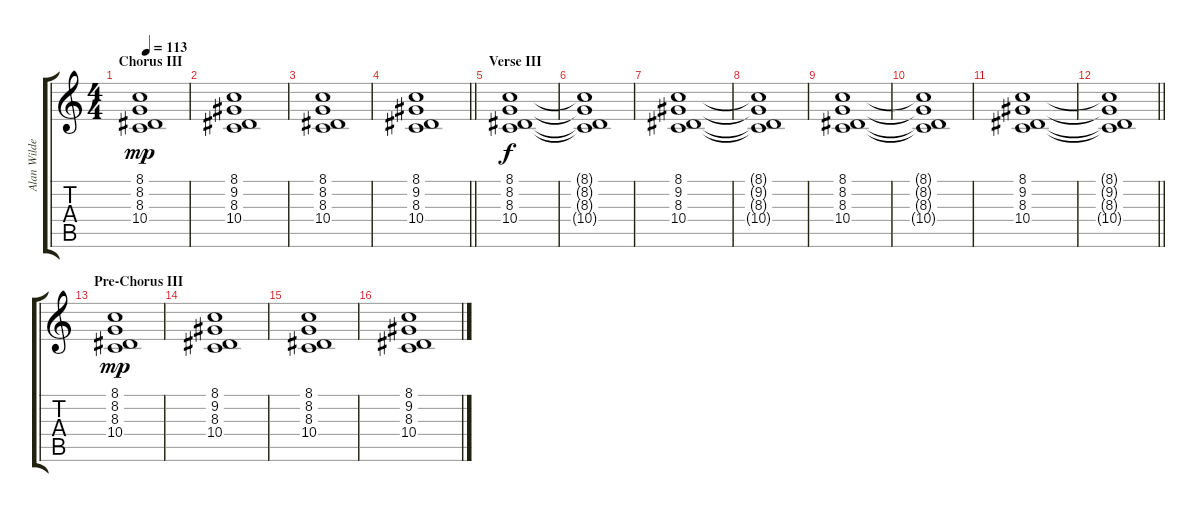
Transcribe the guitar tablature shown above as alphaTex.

\track ("Alan Wilder - Choir Pad" "Alan Wilde") {instrument pad4choir}
\staff {score tabs}
\tuning (E4 B3 G3 D3 A2 E2) {hide}
\ts (4 4)
\section ("" "Chorus III")
\tempo 113
\clef g2
\ks c
(8.1 8.2 8.3 10.4).1{dy mp} |
(8.1 9.2 8.3 10.4).1 |
(8.1 8.2 8.3 10.4).1 |
\barLineRight lightlight
(8.1 9.2 8.3 10.4).1 |
\section ("" "Verse III")
(8.1 8.2 8.3 10.4).1{dy f} |
(8.1{t} 8.2{t} 8.3{t} 10.4{t}).1 |
(8.1 9.2 8.3 10.4).1 |
(8.1{t} 9.2{t} 8.3{t} 10.4{t}).1 |
(8.1 8.2 8.3 10.4).1 |
(8.1{t} 8.2{t} 8.3{t} 10.4{t}).1 |
(8.1 9.2 8.3 10.4).1 |
\barLineRight lightlight
(8.1{t} 9.2{t} 8.3{t} 10.4{t}).1 |
\section ("" "Pre-Chorus III")
(8.1 8.2 8.3 10.4).1{dy mp} |
(8.1 9.2 8.3 10.4).1 |
(8.1 8.2 8.3 10.4).1 |
(8.1 9.2 8.3 10.4).1
